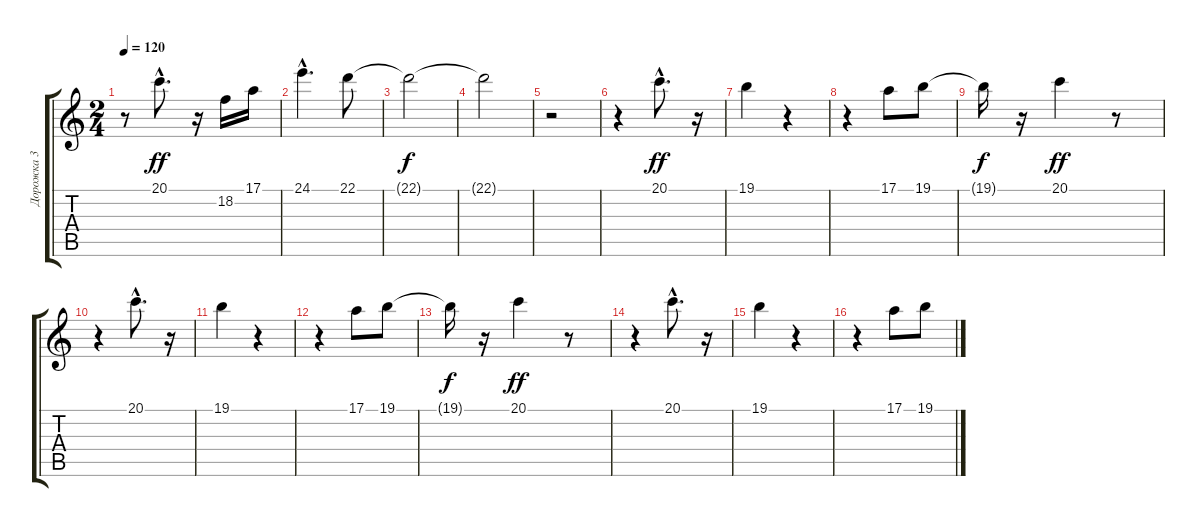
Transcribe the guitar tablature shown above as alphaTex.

\track ("Дорожка 3" "Дорожка 3") {instrument acousticgrandpiano}
\staff {score tabs}
\tuning (E4 B3 G3 D3 A2 E2) {hide}
\ts (2 4)
\tempo 120
\clef g2
\ks c
r.8{dy f} 20.1{hac}.8{d dy ff} r.16 18.2.16 17.1.16 |
24.1{hac}.4{d} 22.1.8 |
22.1{t}.2{dy f} |
22.1{t}.2 |
r.2 |
r.4 20.1{hac}.8{d dy ff} r.16 |
19.1.4 r.4 |
r.4 17.1.8 19.1.8 |
19.1{t}.16{dy f} r.16 20.1.4{dy ff} r.8 |
r.4 20.1{hac}.8{d} r.16 |
19.1.4 r.4 |
r.4 17.1.8 19.1.8 |
19.1{t}.16{dy f} r.16 20.1.4{dy ff} r.8 |
r.4 20.1{hac}.8{d} r.16 |
19.1.4 r.4 |
r.4 17.1.8 19.1.8
